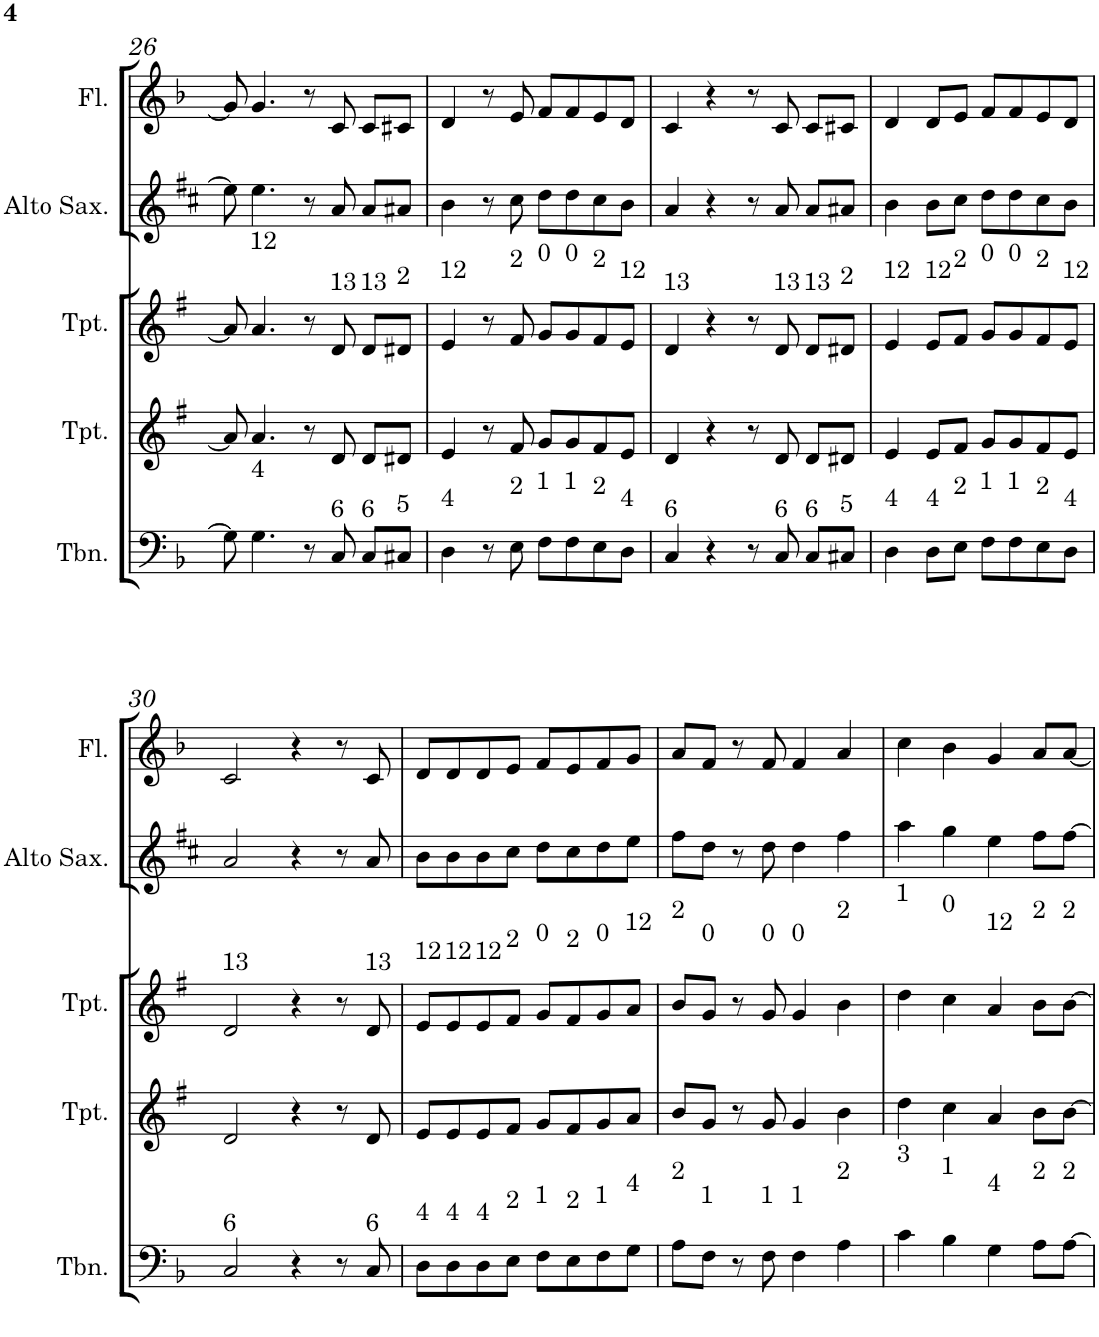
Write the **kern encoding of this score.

**kern	**kern	**kern	**kern	**kern
*part5	*part4	*part3	*part2	*part1
*staff5	*staff4	*staff3	*staff2	*staff1
*I"C ClavF	*I"Bb	*I"Bb - Pirata	*I"Eb	*I"C ClavG
!!LO:PB:g=z
*clefF4	*clefG2	*clefG2	*clefG2	*clefG2
*	*Trd1c2	*Trd1c2	*Trd5c9	*
*k[b-]	*k[f#]	*k[f#]	*k[f#c#]	*k[b-]
*F:	*G:	*G:	*D:	*F:
*M4/4	*M4/4	*M4/4	*M4/4	*M4/4
=26	=26	=26	=26	=26
8G\]	8a/]	8a/]	8ee\]	8g/]
!	!	!LO:TX:a:t=12	!	!
!LO:TX:a:t=4	!	!	!	!
4.G\	4.a/	4.a/	4.ee\	4.g/
8r	8r	8r	8r	8r
!	!	!LO:TX:a:t=13	!	!
!LO:TX:a:t=6	!	!	!	!
8C/	8d/	8d/	8a/	8c/
!	!	!LO:TX:a:t=13	!	!
!LO:TX:a:t=6	!	!	!	!
8C/L	8d/L	8d/L	8a/L	8c/L
!	!	!LO:TX:a:t=2	!	!
!LO:TX:a:t=5	!	!	!	!
8C#X/J	8d#X/J	8d#X/J	8a#X/J	8c#X/J
=27	=27	=27	=27	=27
!	!	!LO:TX:a:t=12	!	!
!LO:TX:a:t=4	!	!	!	!
4D\	4e/	4e/	4b\	4d/
8r	8r	8r	8r	8r
!	!	!LO:TX:a:t=2	!	!
!LO:TX:a:t=2	!	!	!	!
8E\	8f#/	8f#/	8cc#\	8e/
!	!	!LO:TX:a:t=0	!	!
!LO:TX:a:t=1	!	!	!	!
8F\L	8g/L	8g/L	8dd\L	8f/L
!	!	!LO:TX:a:t=0	!	!
!LO:TX:a:t=1	!	!	!	!
8F\	8g/	8g/	8dd\	8f/
!	!	!LO:TX:a:t=2	!	!
!LO:TX:a:t=2	!	!	!	!
8E\	8f#/	8f#/	8cc#\	8e/
!	!	!LO:TX:a:t=12	!	!
!LO:TX:a:t=4	!	!	!	!
8D\J	8e/J	8e/J	8b\J	8d/J
=28	=28	=28	=28	=28
!	!	!LO:TX:a:t=13	!	!
!LO:TX:a:t=6	!	!	!	!
4C/	4d/	4d/	4a/	4c/
4r	4r	4r	4r	4r
8r	8r	8r	8r	8r
!	!	!LO:TX:a:t=13	!	!
!LO:TX:a:t=6	!	!	!	!
8C/	8d/	8d/	8a/	8c/
!	!	!LO:TX:a:t=13	!	!
!LO:TX:a:t=6	!	!	!	!
8C/L	8d/L	8d/L	8a/L	8c/L
!	!	!LO:TX:a:t=2	!	!
!LO:TX:a:t=5	!	!	!	!
8C#X/J	8d#X/J	8d#X/J	8a#X/J	8c#X/J
=29	=29	=29	=29	=29
!	!	!LO:TX:a:t=12	!	!
!LO:TX:a:t=4	!	!	!	!
4D\	4e/	4e/	4b\	4d/
!	!	!LO:TX:a:t=12	!	!
!LO:TX:a:t=4	!	!	!	!
8D\L	8e/L	8e/L	8b\L	8d/L
!	!	!LO:TX:a:t=2	!	!
!LO:TX:a:t=2	!	!	!	!
8E\J	8f#/J	8f#/J	8cc#\J	8e/J
!	!	!LO:TX:a:t=0	!	!
!LO:TX:a:t=1	!	!	!	!
8F\L	8g/L	8g/L	8dd\L	8f/L
!	!	!LO:TX:a:t=0	!	!
!LO:TX:a:t=1	!	!	!	!
8F\	8g/	8g/	8dd\	8f/
!	!	!LO:TX:a:t=2	!	!
!LO:TX:a:t=2	!	!	!	!
8E\	8f#/	8f#/	8cc#\	8e/
!	!	!LO:TX:a:t=12	!	!
!LO:TX:a:t=4	!	!	!	!
8D\J	8e/J	8e/J	8b\J	8d/J
!!LO:LB:g=z
=30	=30	=30	=30	=30
!	!	!LO:TX:a:t=13	!	!
!LO:TX:a:t=6	!	!	!	!
2C/	2d/	2d/	2a/	2c/
4r	4r	4r	4r	4r
8r	8r	8r	8r	8r
!	!	!LO:TX:a:t=13	!	!
!LO:TX:a:t=6	!	!	!	!
8C/	8d/	8d/	8a/	8c/
=31	=31	=31	=31	=31
!	!	!LO:TX:a:t=12	!	!
!LO:TX:a:t=4	!	!	!	!
8D\L	8e/L	8e/L	8b\L	8d/L
!	!	!LO:TX:a:t=12	!	!
!LO:TX:a:t=4	!	!	!	!
8D\	8e/	8e/	8b\	8d/
!	!	!LO:TX:a:t=12	!	!
!LO:TX:a:t=4	!	!	!	!
8D\	8e/	8e/	8b\	8d/
!	!	!LO:TX:a:t=2	!	!
!LO:TX:a:t=2	!	!	!	!
8E\J	8f#/J	8f#/J	8cc#\J	8e/J
!	!	!LO:TX:a:t=0	!	!
!LO:TX:a:t=1	!	!	!	!
8F\L	8g/L	8g/L	8dd\L	8f/L
!	!	!LO:TX:a:t=2	!	!
!LO:TX:a:t=2	!	!	!	!
8E\	8f#/	8f#/	8cc#\	8e/
!	!	!LO:TX:a:t=0	!	!
!LO:TX:a:t=1	!	!	!	!
8F\	8g/	8g/	8dd\	8f/
!	!	!LO:TX:a:t=12	!	!
!LO:TX:a:t=4	!	!	!	!
8G\J	8a/J	8a/J	8ee\J	8g/J
=32	=32	=32	=32	=32
!	!	!LO:TX:a:t=2	!	!
!LO:TX:a:t=2	!	!	!	!
8A\L	8b/L	8b/L	8ff#\L	8a/L
!	!	!LO:TX:a:t=0	!	!
!LO:TX:a:t=1	!	!	!	!
8F\J	8g/J	8g/J	8dd\J	8f/J
8r	8r	8r	8r	8r
!	!	!LO:TX:a:t=0	!	!
!LO:TX:a:t=1	!	!	!	!
8F\	8g/	8g/	8dd\	8f/
!	!	!LO:TX:a:t=0	!	!
!LO:TX:a:t=1	!	!	!	!
4F\	4g/	4g/	4dd\	4f/
!	!	!LO:TX:a:t=2	!	!
!LO:TX:a:t=2	!	!	!	!
4A\	4b\	4b\	4ff#\	4a/
=33	=33	=33	=33	=33
!	!	!LO:TX:a:t=1	!	!
!LO:TX:a:t=3	!	!	!	!
4c\	4dd\	4dd\	4aa\	4cc\
!	!	!LO:TX:a:t=0	!	!
!LO:TX:a:t=1	!	!	!	!
4B-\	4cc\	4cc\	4gg\	4b-\
!	!	!LO:TX:a:t=12	!	!
!LO:TX:a:t=4	!	!	!	!
4G\	4a/	4a/	4ee\	4g/
!	!	!LO:TX:a:t=2	!	!
!LO:TX:a:t=2	!	!	!	!
8A\L	8b\L	8b\L	8ff#\L	8a/L
!	!	!LO:TX:a:t=2	!	!
!LO:TX:a:t=2	!	!	!	!
[>8A\J	[>8b\J	[>8b\J	[>8ff#\J	[<8a/J
=	=	=	=	=
*-	*-	*-	*-	*-
